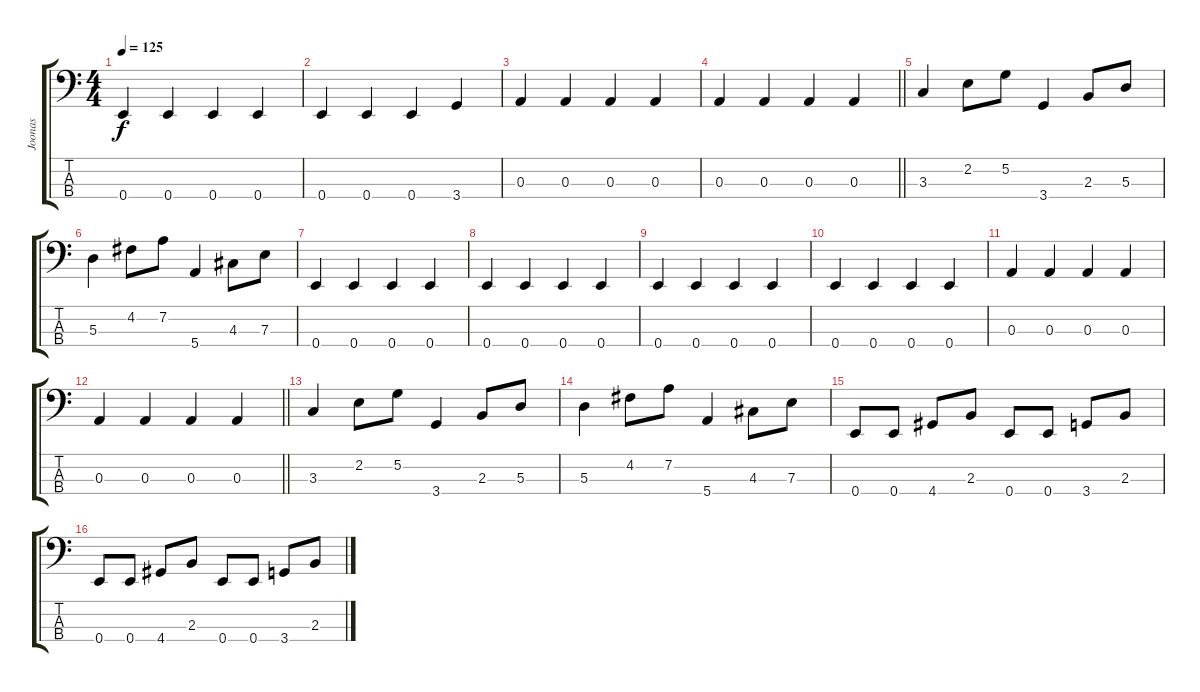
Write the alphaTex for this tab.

\track ("Joonas" "Joonas") {instrument electricbasspick}
\staff {score tabs}
\tuning (G2 D2 A1 E1) {hide}
\ts (4 4)
\tempo 125
\clef f4
\ks c
0.4.4{dy f} 0.4.4 0.4.4 0.4.4 |
0.4.4 0.4.4 0.4.4 3.4.4 |
0.3.4 0.3.4 0.3.4 0.3.4 |
\barLineRight lightlight
0.3.4 0.3.4 0.3.4 0.3.4 |
3.3.4 2.2.8 5.2.8 3.4.4 2.3.8 5.3.8 |
5.3.4 4.2.8 7.2.8 5.4.4 4.3.8 7.3.8 |
0.4.4 0.4.4 0.4.4 0.4.4 |
0.4.4 0.4.4 0.4.4 0.4.4 |
0.4.4 0.4.4 0.4.4 0.4.4 |
0.4.4 0.4.4 0.4.4 0.4.4 |
0.3.4 0.3.4 0.3.4 0.3.4 |
\barLineRight lightlight
0.3.4 0.3.4 0.3.4 0.3.4 |
3.3.4 2.2.8 5.2.8 3.4.4 2.3.8 5.3.8 |
5.3.4 4.2.8 7.2.8 5.4.4 4.3.8 7.3.8 |
0.4.8 0.4.8 4.4.8 2.3.8 0.4.8 0.4.8 3.4.8 2.3.8 |
0.4.8 0.4.8 4.4.8 2.3.8 0.4.8 0.4.8 3.4.8 2.3.8
